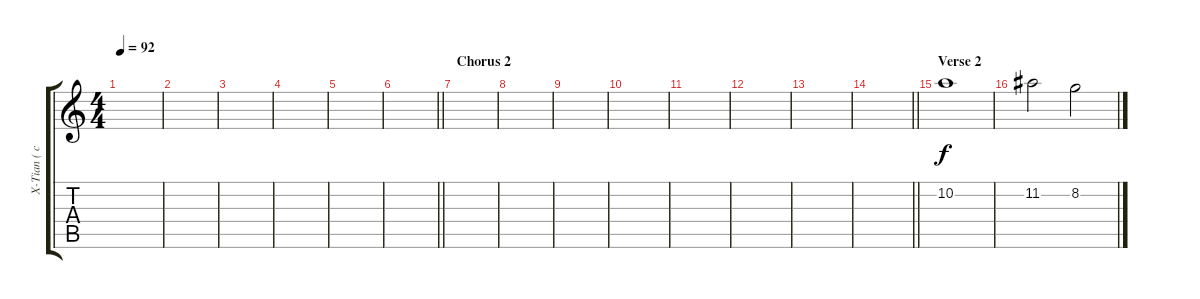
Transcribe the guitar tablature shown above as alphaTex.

\track ("X-Tian ( clean )" "X-Tian ( c") {instrument electricguitarclean}
\staff {score tabs}
\tuning (E4 B3 G3 D3 A2 E2) {hide}
\ts (4 4)
\tempo 92
\clef g2
\ks c
|
|
|
|
|
\barLineRight lightlight
|
\section ("" "Chorus 2")
|
|
|
|
|
|
|
\barLineRight lightlight
|
\section ("" "Verse 2")
10.2.1 |
11.2.2 8.2.2
